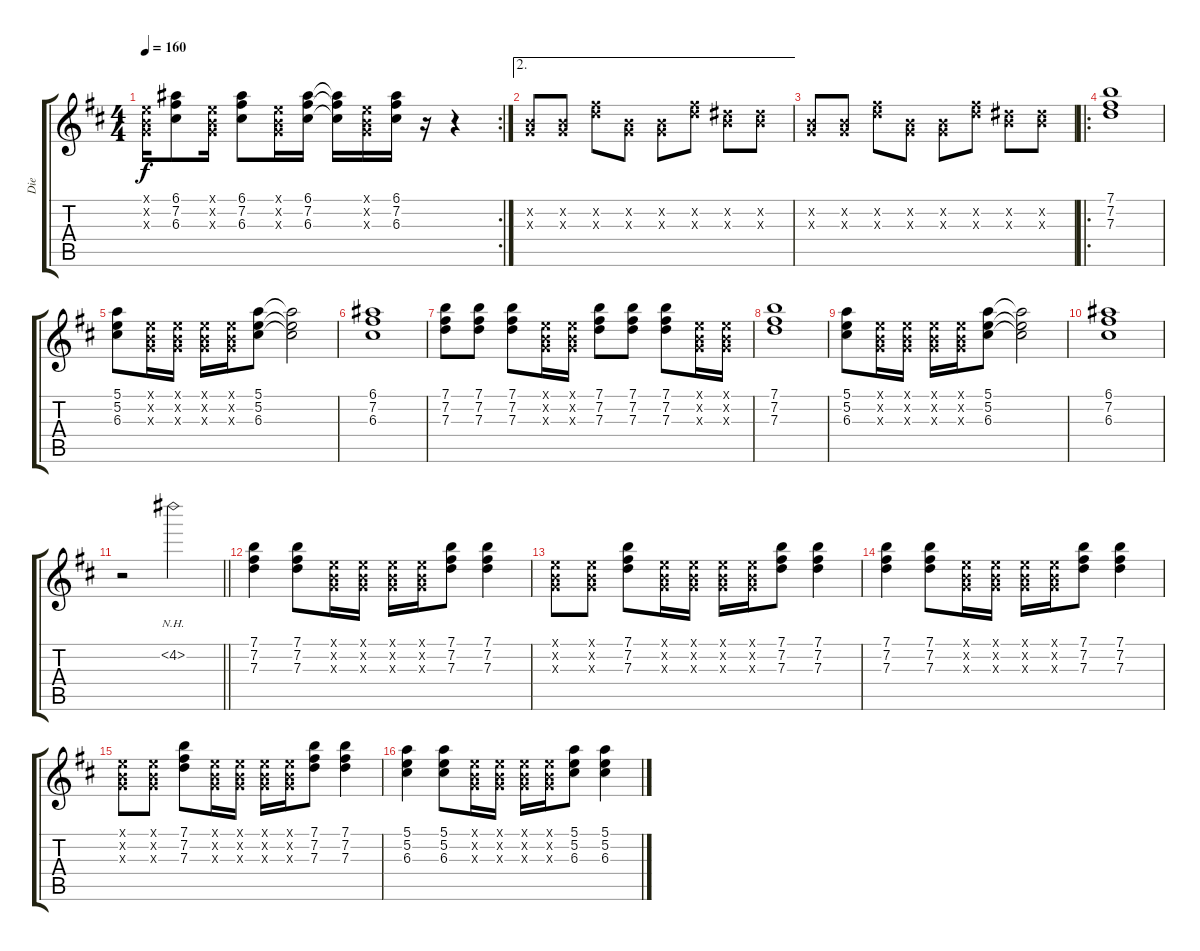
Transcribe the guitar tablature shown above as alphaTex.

\track ("Die" "Die") {instrument overdrivenguitar}
\staff {score tabs}
\tuning (E4 B3 G3 D3 A2 E2) {hide}
\rc 2
\ts (4 4)
\tempo 160
\clef g2
\ks d
(0.1{x} 0.2{x} 0.3{x}).16{dy f} (6.1 7.2 6.3).8 (0.1{x} 0.2{x} 0.3{x}).16 (6.1 7.2 6.3).8 (0.1{x} 0.2{x} 0.3{x}).16 (6.1 7.2 6.3).16 (6.1{t} 7.2{t} 6.3{t}).16 (0.1{x} 0.2{x} 0.3{x}).16 (6.1 7.2 6.3).16 r.16 r.4 |
\ae 2
(0.2{x} 0.3{x}).8 (0.2{x} 0.3{x}).8 (7.2{x} 7.3{x}).8 (0.2{x} 0.3{x}).8 (0.2{x} 0.3{x}).8 (7.2{x} 7.3{x}).8 (4.2{x} 4.3{x}).8 (4.2{x} 4.3{x}).8 |
(0.2{x} 0.3{x}).8 (0.2{x} 0.3{x}).8 (7.2{x} 7.3{x}).8 (0.2{x} 0.3{x}).8 (0.2{x} 0.3{x}).8 (7.2{x} 7.3{x}).8 (4.2{x} 4.3{x}).8 (4.2{x} 4.3{x}).8 |
\ro
(7.1 7.2 7.3).1 |
(5.1 5.2 6.3).8 (0.1{x} 0.2{x} 0.3{x}).16 (0.1{x} 0.2{x} 0.3{x}).16 (0.1{x} 0.2{x} 0.3{x}).16 (0.1{x} 0.2{x} 0.3{x}).16 (5.1 5.2 6.3).8 (5.1{t} 5.2{t} 6.3{t}).2 |
(6.1 7.2 6.3).1 |
(7.1 7.2 7.3).8 (7.1 7.2 7.3).8 (7.1 7.2 7.3).8 (0.1{x} 0.2{x} 0.3{x}).16 (0.1{x} 0.2{x} 0.3{x}).16 (7.1 7.2 7.3).8 (7.1 7.2 7.3).8 (7.1 7.2 7.3).8 (0.1{x} 0.2{x} 0.3{x}).16 (0.1{x} 0.2{x} 0.3{x}).16 |
(7.1 7.2 7.3).1 |
(5.1 5.2 6.3).8 (0.1{x} 0.2{x} 0.3{x}).16 (0.1{x} 0.2{x} 0.3{x}).16 (0.1{x} 0.2{x} 0.3{x}).16 (0.1{x} 0.2{x} 0.3{x}).16 (5.1 5.2 6.3).8 (5.1{t} 5.2{t} 6.3{t}).2 |
(6.1 7.2 6.3).1 |
\barLineRight lightlight
r.2 4.2{nh}.2{volume 12} |
(7.1 7.2 7.3).4 (7.1 7.2 7.3).8 (0.1{x} 0.2{x} 0.3{x}).16 (0.1{x} 0.2{x} 0.3{x}).16 (0.1{x} 0.2{x} 0.3{x}).16 (0.1{x} 0.2{x} 0.3{x}).16 (7.1 7.2 7.3).8 (7.1 7.2 7.3).4 |
(0.1{x} 0.2{x} 0.3{x}).8 (0.1{x} 0.2{x} 0.3{x}).8 (7.1 7.2 7.3).8 (0.1{x} 0.2{x} 0.3{x}).16 (0.1{x} 0.2{x} 0.3{x}).16 (0.1{x} 0.2{x} 0.3{x}).16 (0.1{x} 0.2{x} 0.3{x}).16 (7.1 7.2 7.3).8 (7.1 7.2 7.3).4 |
(7.1 7.2 7.3).4 (7.1 7.2 7.3).8 (0.1{x} 0.2{x} 0.3{x}).16 (0.1{x} 0.2{x} 0.3{x}).16 (0.1{x} 0.2{x} 0.3{x}).16 (0.1{x} 0.2{x} 0.3{x}).16 (7.1 7.2 7.3).8 (7.1 7.2 7.3).4 |
(0.1{x} 0.2{x} 0.3{x}).8 (0.1{x} 0.2{x} 0.3{x}).8 (7.1 7.2 7.3).8 (0.1{x} 0.2{x} 0.3{x}).16 (0.1{x} 0.2{x} 0.3{x}).16 (0.1{x} 0.2{x} 0.3{x}).16 (0.1{x} 0.2{x} 0.3{x}).16 (7.1 7.2 7.3).8 (7.1 7.2 7.3).4 |
(5.1 5.2 6.3).4 (5.1 5.2 6.3).8 (0.1{x} 0.2{x} 0.3{x}).16 (0.1{x} 0.2{x} 0.3{x}).16 (0.1{x} 0.2{x} 0.3{x}).16 (0.1{x} 0.2{x} 0.3{x}).16 (5.1 5.2 6.3).8 (5.1 5.2 6.3).4
